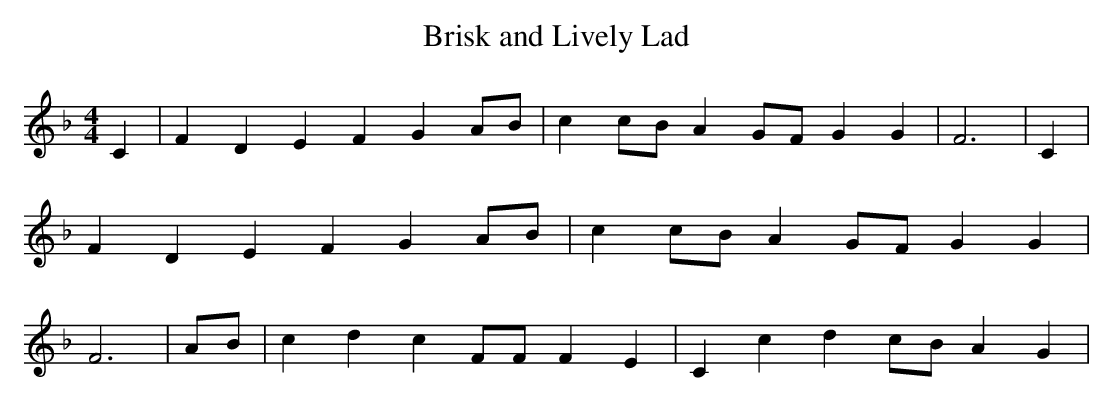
X:1
T:Brisk and Lively Lad
M:4/4
L:1/4
K:F
 C| F D E F GA/2-B/2| cc/2-B/2 AG/2-F/2 G G| F3| C| F D E F GA/2-B/2|\
 cc/2-B/2 AG/2-F/2 G G| F3|A/2-B/2| c d c F/2F/2 F E| C c d c/2B/2 A G|\

M:3/2
 E3| CD/2-E/2| F D E F G c|
M:4/4
 AG/2-F/2 G G| F3||
